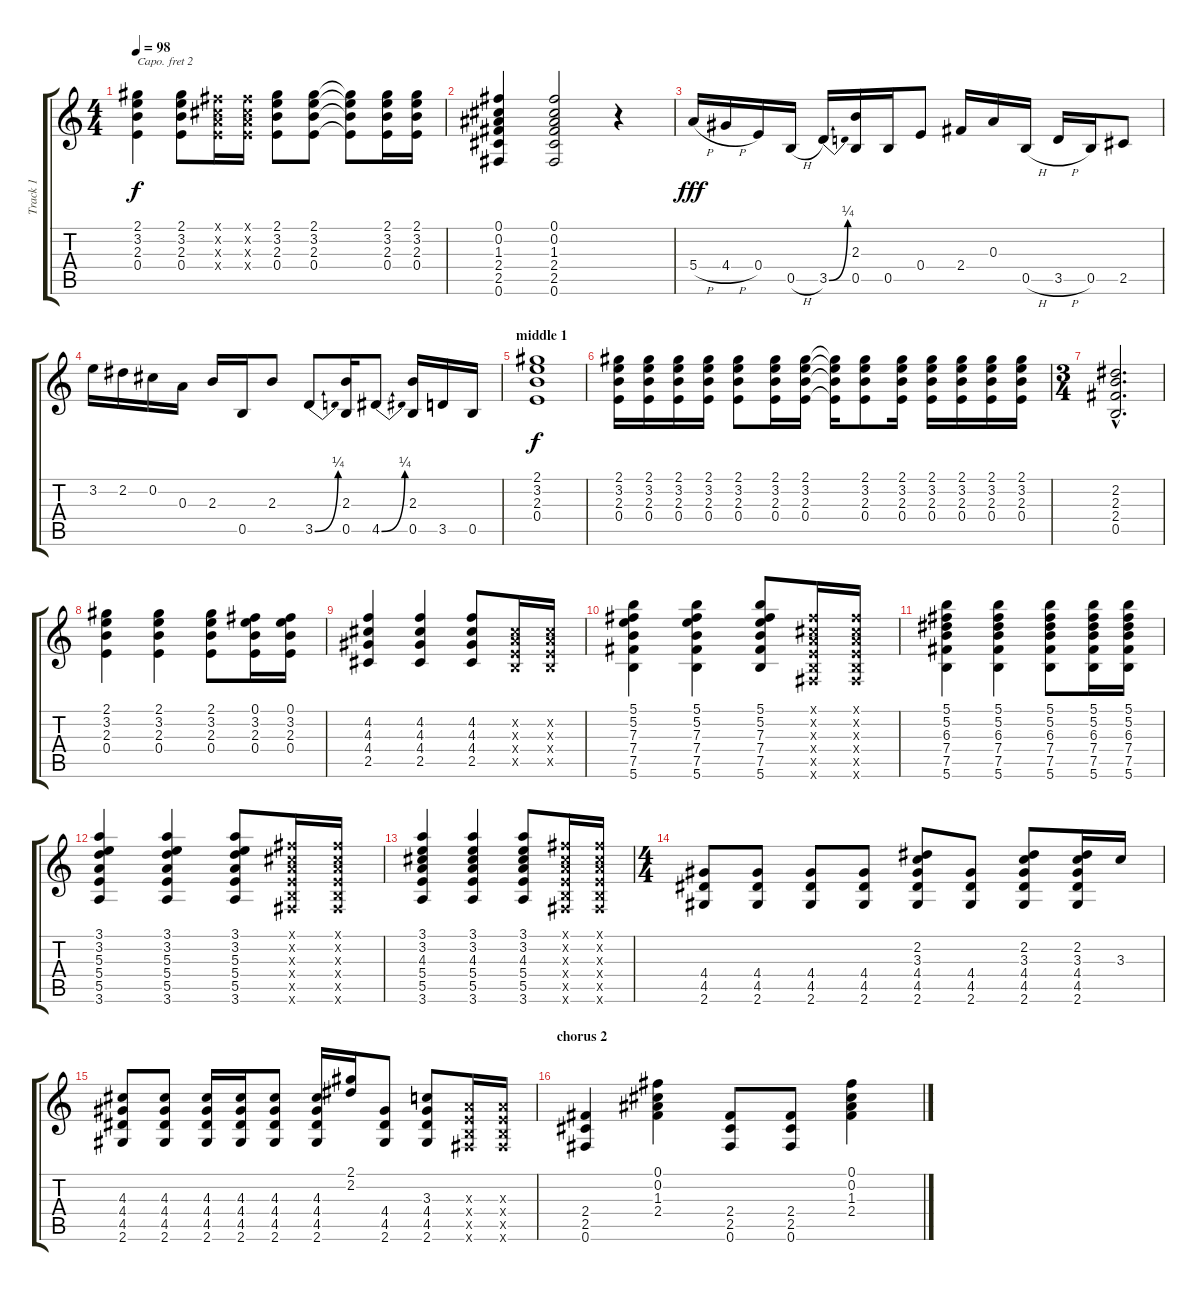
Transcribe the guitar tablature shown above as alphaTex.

\track ("Track 1" "Track 1") {instrument distortionguitar}
\staff {score tabs}
\capo 2
\tuning (E4 B3 G3 D3 A2 E2) {hide}
\ts (4 4)
\tempo 98
\clef g2
\ks c
(2.1 3.2 2.3 0.4).4{dy f} (2.1 3.2 2.3 0.4).8 (0.1{x} 0.2{x} 0.3{x} 0.4{x}).16 (0.1{x} 0.2{x} 0.3{x} 0.4{x}).16 (2.1 3.2 2.3 0.4).8 (2.1 3.2 2.3 0.4).8 (2.1{t} 3.2{t} 2.3{t} 0.4{t}).8 (2.1 3.2 2.3 0.4).16 (2.1 3.2 2.3 0.4).16 |
(0.1 0.2 1.3 2.4 2.5 0.6).4 (0.1 0.2 1.3 2.4 2.5 0.6).2 r.4 |
5.4{h}.16{dy fff} 4.4{h}.16 0.4.16 0.5{h}.16 3.5{be (bend 0 0 60 1)}.16 (2.3 0.5).16 0.5.16 0.4.8 2.4.16 0.3.16 0.5{h}.16 3.5{h}.16 0.5.16 2.5.8 |
3.2.16 2.2.16 0.2.16 0.3.16 2.3.16 0.5.16 2.3.8 3.5{be (bend 0 0 60 1)}.8 (2.3 0.5).16 4.5{be (bend 0 0 60 1)}.8 (2.3 0.5).16 3.5.16 0.5.16 |
\section ("" "middle 1")
(2.1 3.2 2.3 0.4).1{dy f} |
(2.1 3.2 2.3 0.4).16 (2.1 3.2 2.3 0.4).16 (2.1 3.2 2.3 0.4).16 (2.1 3.2 2.3 0.4).16 (2.1 3.2 2.3 0.4).8 (2.1 3.2 2.3 0.4).16 (2.1 3.2 2.3 0.4).16 (2.1{t} 3.2{t} 2.3{t} 0.4{t}).16 (2.1 3.2 2.3 0.4).8 (2.1 3.2 2.3 0.4).16 (2.1 3.2 2.3 0.4).16 (2.1 3.2 2.3 0.4).16 (2.1 3.2 2.3 0.4).16 (2.1 3.2 2.3 0.4).16 |
\ts (3 4)
(2.2{hac} 2.3{hac} 2.4{hac} 0.5{hac}).2{d} |
(2.1 3.2 2.3 0.4).4 (2.1 3.2 2.3 0.4).4 (2.1 3.2 2.3 0.4).8 (0.1 3.2 2.3 0.4).16 (0.1 3.2 2.3 0.4).16 |
(4.2 4.3 4.4 2.5).4 (4.2 4.3 4.4 2.5).4 (4.2 4.3 4.4 2.5).8 (0.2{x} 0.3{x} 0.4{x} 0.5{x}).16 (0.2{x} 0.3{x} 0.4{x} 0.5{x}).16 |
(5.1 5.2 7.3 7.4 7.5 5.6).4 (5.1 5.2 7.3 7.4 7.5 5.6).4 (5.1 5.2 7.3 7.4 7.5 5.6).8 (0.1{x} 0.2{x} 0.3{x} 0.4{x} 0.5{x} 0.6{x}).16 (0.1{x} 0.2{x} 0.3{x} 0.4{x} 0.5{x} 0.6{x}).16 |
(5.1 5.2 6.3 7.4 7.5 5.6).4 (5.1 5.2 6.3 7.4 7.5 5.6).4 (5.1 5.2 6.3 7.4 7.5 5.6).8 (5.1 5.2 6.3 7.4 7.5 5.6).16 (5.1 5.2 6.3 7.4 7.5 5.6).16 |
(3.1 3.2 5.3 5.4 5.5 3.6).4 (3.1 3.2 5.3 5.4 5.5 3.6).4 (3.1 3.2 5.3 5.4 5.5 3.6).8 (0.1{x} 0.2{x} 0.3{x} 0.4{x} 0.5{x} 0.6{x}).16 (0.1{x} 0.2{x} 0.3{x} 0.4{x} 0.5{x} 0.6{x}).16 |
(3.1 3.2 4.3 5.4 5.5 3.6).4 (3.1 3.2 4.3 5.4 5.5 3.6).4 (3.1 3.2 4.3 5.4 5.5 3.6).8 (0.1{x} 0.2{x} 0.3{x} 0.4{x} 0.5{x} 0.6{x}).16 (0.1{x} 0.2{x} 0.3{x} 0.4{x} 0.5{x} 0.6{x}).16 |
\ts (4 4)
(4.4 4.5 2.6).8 (4.4 4.5 2.6).8 (4.4 4.5 2.6).8 (4.4 4.5 2.6).8 (2.2 3.3 4.4 4.5 2.6).8 (4.4 4.5 2.6).8 (2.2 3.3 4.4 4.5 2.6).8 (2.2 3.3 4.4 4.5 2.6).16 3.3.16 |
(4.3 4.4 4.5 2.6).8 (4.3 4.4 4.5 2.6).8 (4.3 4.4 4.5 2.6).16 (4.3 4.4 4.5 2.6).16 (4.3 4.4 4.5 2.6).8 (4.3 4.4 4.5 2.6).16 (2.1 2.2).16 (4.4 4.5 2.6).8 (3.3 4.4 4.5 2.6).8 (0.3{x} 0.4{x} 0.5{x} 0.6{x}).16 (0.3{x} 0.4{x} 0.5{x} 0.6{x}).16 |
\section ("" "chorus 2")
(2.4 2.5 0.6).4 (0.1 0.2 1.3 2.4).4 (2.4 2.5 0.6).8 (2.4 2.5 0.6).8 (0.1 0.2 1.3 2.4).4
